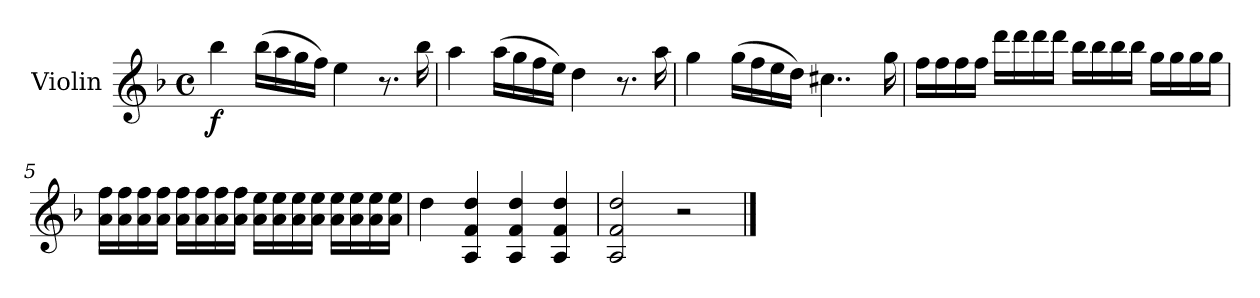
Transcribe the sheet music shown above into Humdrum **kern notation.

**kern	**dynam
*part1	*part1
*staff1	*staff1
*I"Violin	*
*I'Vln.	*
*clefG2	*
*k[b-]	*
*M4/4	*
*met(c)	*
=1	=1
!	!LO:DY:b
4bb-\	f
(>16bb-\LL	.
16aa\	.
16gg\	.
16ff\JJ)	.
4ee\	.
8.r	.
16bb-\	.
=2	=2
4aa\	.
(>16aa\LL	.
16gg\	.
16ff\	.
16ee\JJ)	.
4dd\	.
8.r	.
16aa\	.
=3	=3
4gg\	.
(>16gg\LL	.
16ff\	.
16ee\	.
16dd\JJ)	.
4..cc#X\	.
16gg\	.
!!LO:LB:g=z
=4	=4
16ff\LL	.
16ff\	.
16ff\	.
16ff\JJ	.
16ddd\LL	.
16ddd\	.
16ddd\	.
16ddd\JJ	.
16bb-\LL	.
16bb-\	.
16bb-\	.
16bb-\JJ	.
16gg\LL	.
16gg\	.
16gg\	.
16gg\JJ	.
=5	=5
16a\ 16ff\LL	.
16a\ 16ff\	.
16a\ 16ff\	.
16a\ 16ff\JJ	.
16a\ 16ff\LL	.
16a\ 16ff\	.
16a\ 16ff\	.
16a\ 16ff\JJ	.
16a\ 16ee\LL	.
16a\ 16ee\	.
16a\ 16ee\	.
16a\ 16ee\JJ	.
16a\ 16ee\LL	.
16a\ 16ee\	.
16a\ 16ee\	.
16a\ 16ee\JJ	.
=6	=6
4dd\	.
4A/ 4f/ 4dd/	.
4A/ 4f/ 4dd/	.
4A/ 4f/ 4dd/	.
=7	=7
2A/ 2f/ 2dd/	.
2r	.
==	==
*-	*-
